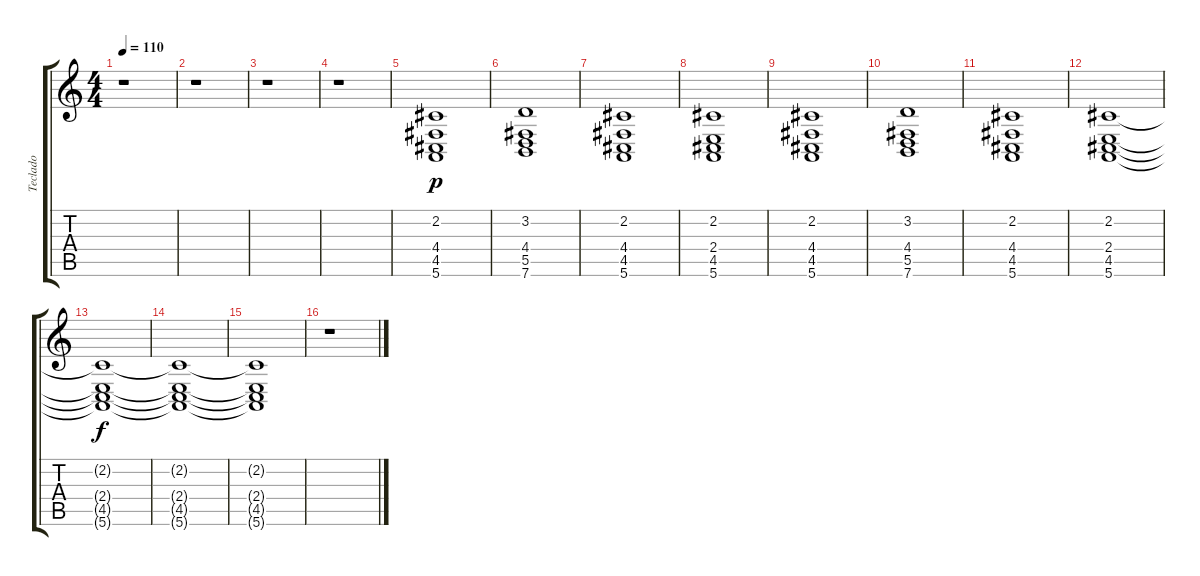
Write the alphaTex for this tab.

\track ("Teclado" "Teclado") {instrument stringensemble1}
\staff {score tabs}
\tuning (E4 B3 G3 D3 A2 E2) {hide}
\ts (4 4)
\tempo 110
\clef g2
\ks c
r.1{dy f} |
r.1 |
r.1 |
r.1 |
(2.2 4.4 4.5 5.6).1{dy p instrument churchorgan} |
(3.2 4.4 5.5 7.6).1 |
(2.2 4.4 4.5 5.6).1 |
(2.2 2.4 4.5 5.6).1 |
(2.2 4.4 4.5 5.6).1{instrument churchorgan} |
(3.2 4.4 5.5 7.6).1 |
(2.2 4.4 4.5 5.6).1 |
(2.2 2.4 4.5 5.6).1 |
(2.2{t} 2.4{t} 4.5{t} 5.6{t}).1{dy f} |
(2.2{t} 2.4{t} 4.5{t} 5.6{t}).1 |
(2.2{t} 2.4{t} 4.5{t} 5.6{t}).1 |
r.1
